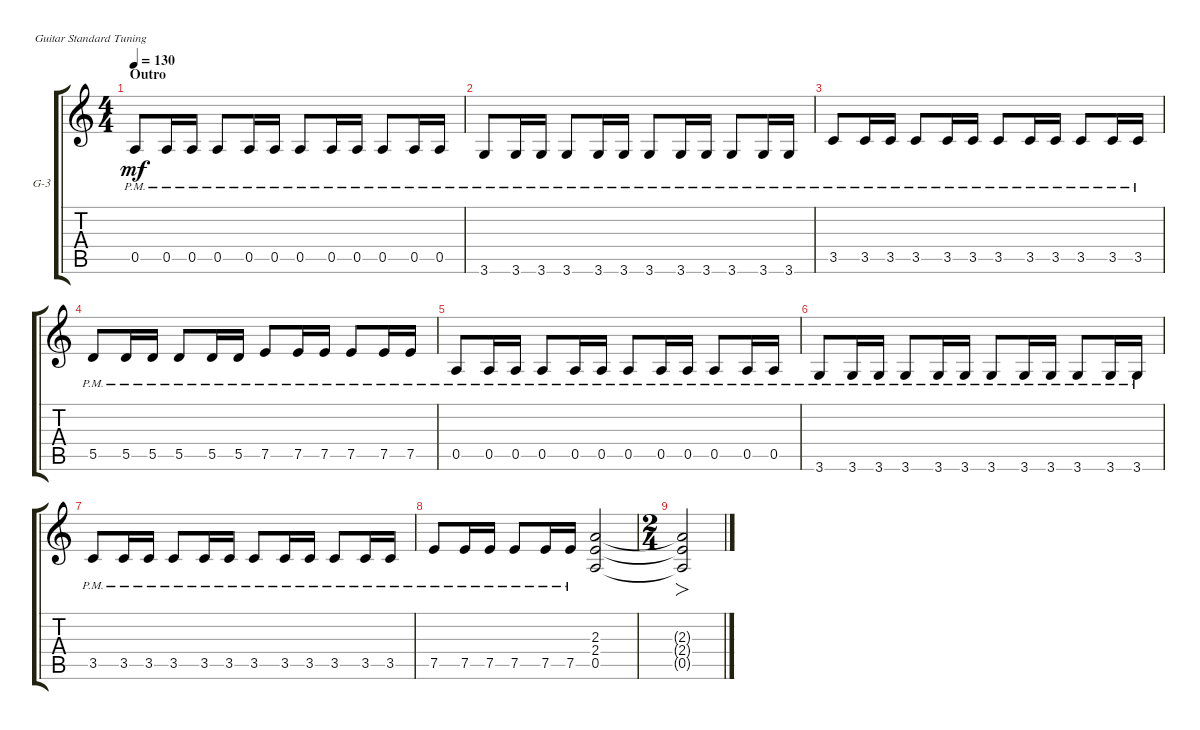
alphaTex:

\defaultSystemsLayout 4
\bracketExtendMode groupsimilarinstruments
\firstSystemTrackNameOrientation horizontal
\otherSystemsTrackNameOrientation horizontal
\track ("Guitar 3" "G-3") {instrument distortionguitar}
\staff {score tabs}
\tuning (E4 B3 G3 D3 A2 E2)
\ts (4 4)
\section ("" "Outro")
\tempo 130
\clef g2
\ks c
0.5{pm}.8{dy mf} 0.5{pm}.16 0.5{pm}.16 0.5{pm}.8 0.5{pm}.16 0.5{pm}.16 0.5{pm}.8 0.5{pm}.16 0.5{pm}.16 0.5{pm}.8 0.5{pm}.16 0.5{pm}.16 |
3.6{pm}.8 3.6{pm}.16 3.6{pm}.16 3.6{pm}.8 3.6{pm}.16 3.6{pm}.16 3.6{pm}.8 3.6{pm}.16 3.6{pm}.16 3.6{pm}.8 3.6{pm}.16 3.6{pm}.16 |
3.5{pm}.8 3.5{pm}.16 3.5{pm}.16 3.5{pm}.8 3.5{pm}.16 3.5{pm}.16 3.5{pm}.8 3.5{pm}.16 3.5{pm}.16 3.5{pm}.8 3.5{pm}.16 3.5{pm}.16 |
5.5{pm}.8 5.5{pm}.16 5.5{pm}.16 5.5{pm}.8 5.5{pm}.16 5.5{pm}.16 7.5{pm}.8 7.5{pm}.16 7.5{pm}.16 7.5{pm}.8 7.5{pm}.16 7.5{pm}.16 |
0.5{pm}.8 0.5{pm}.16 0.5{pm}.16 0.5{pm}.8 0.5{pm}.16 0.5{pm}.16 0.5{pm}.8 0.5{pm}.16 0.5{pm}.16 0.5{pm}.8 0.5{pm}.16 0.5{pm}.16 |
3.6{pm}.8 3.6{pm}.16 3.6{pm}.16 3.6{pm}.8 3.6{pm}.16 3.6{pm}.16 3.6{pm}.8 3.6{pm}.16 3.6{pm}.16 3.6{pm}.8 3.6{pm}.16 3.6{pm}.16 |
3.5{pm}.8 3.5{pm}.16 3.5{pm}.16 3.5{pm}.8 3.5{pm}.16 3.5{pm}.16 3.5{pm}.8 3.5{pm}.16 3.5{pm}.16 3.5{pm}.8 3.5{pm}.16 3.5{pm}.16 |
7.5{pm}.8 7.5{pm}.16 7.5{pm}.16 7.5{pm}.8 7.5{pm}.16 7.5{pm}.16 (0.5 2.4 2.3).2 |
\ts (2 4)
(0.5{t} 2.4{t} 2.3{t}).2{fo}
